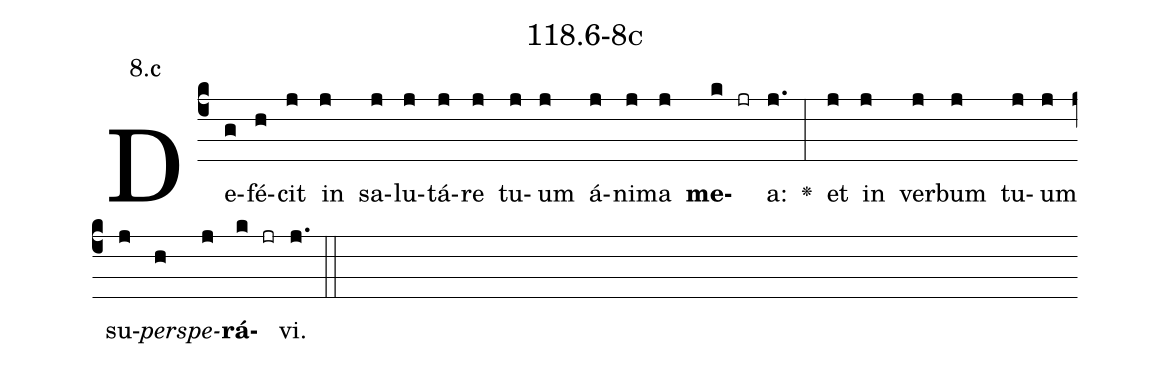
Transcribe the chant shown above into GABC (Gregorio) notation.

name: 118.6-8c;
annotation: 8.c;
%%
(c4)De(g)fé(h)cit(j) in(j) sa(j)lu(j)tá(j)re(j) tu(j)um(j) á(j)ni(j)ma(j) <b>me</b>(k jr)a:(j.) <v>\greheightstar</v>(:) et(j) in(j) ver(j)bum(j) tu(j)um(j) su(j)<i>per</i>(h)<i>spe</i>(j)<b>rá</b>(k jr)vi.(j.) (::)


%E(j) u(j) o(h) u(j) a(k) e.(j.) (::)
